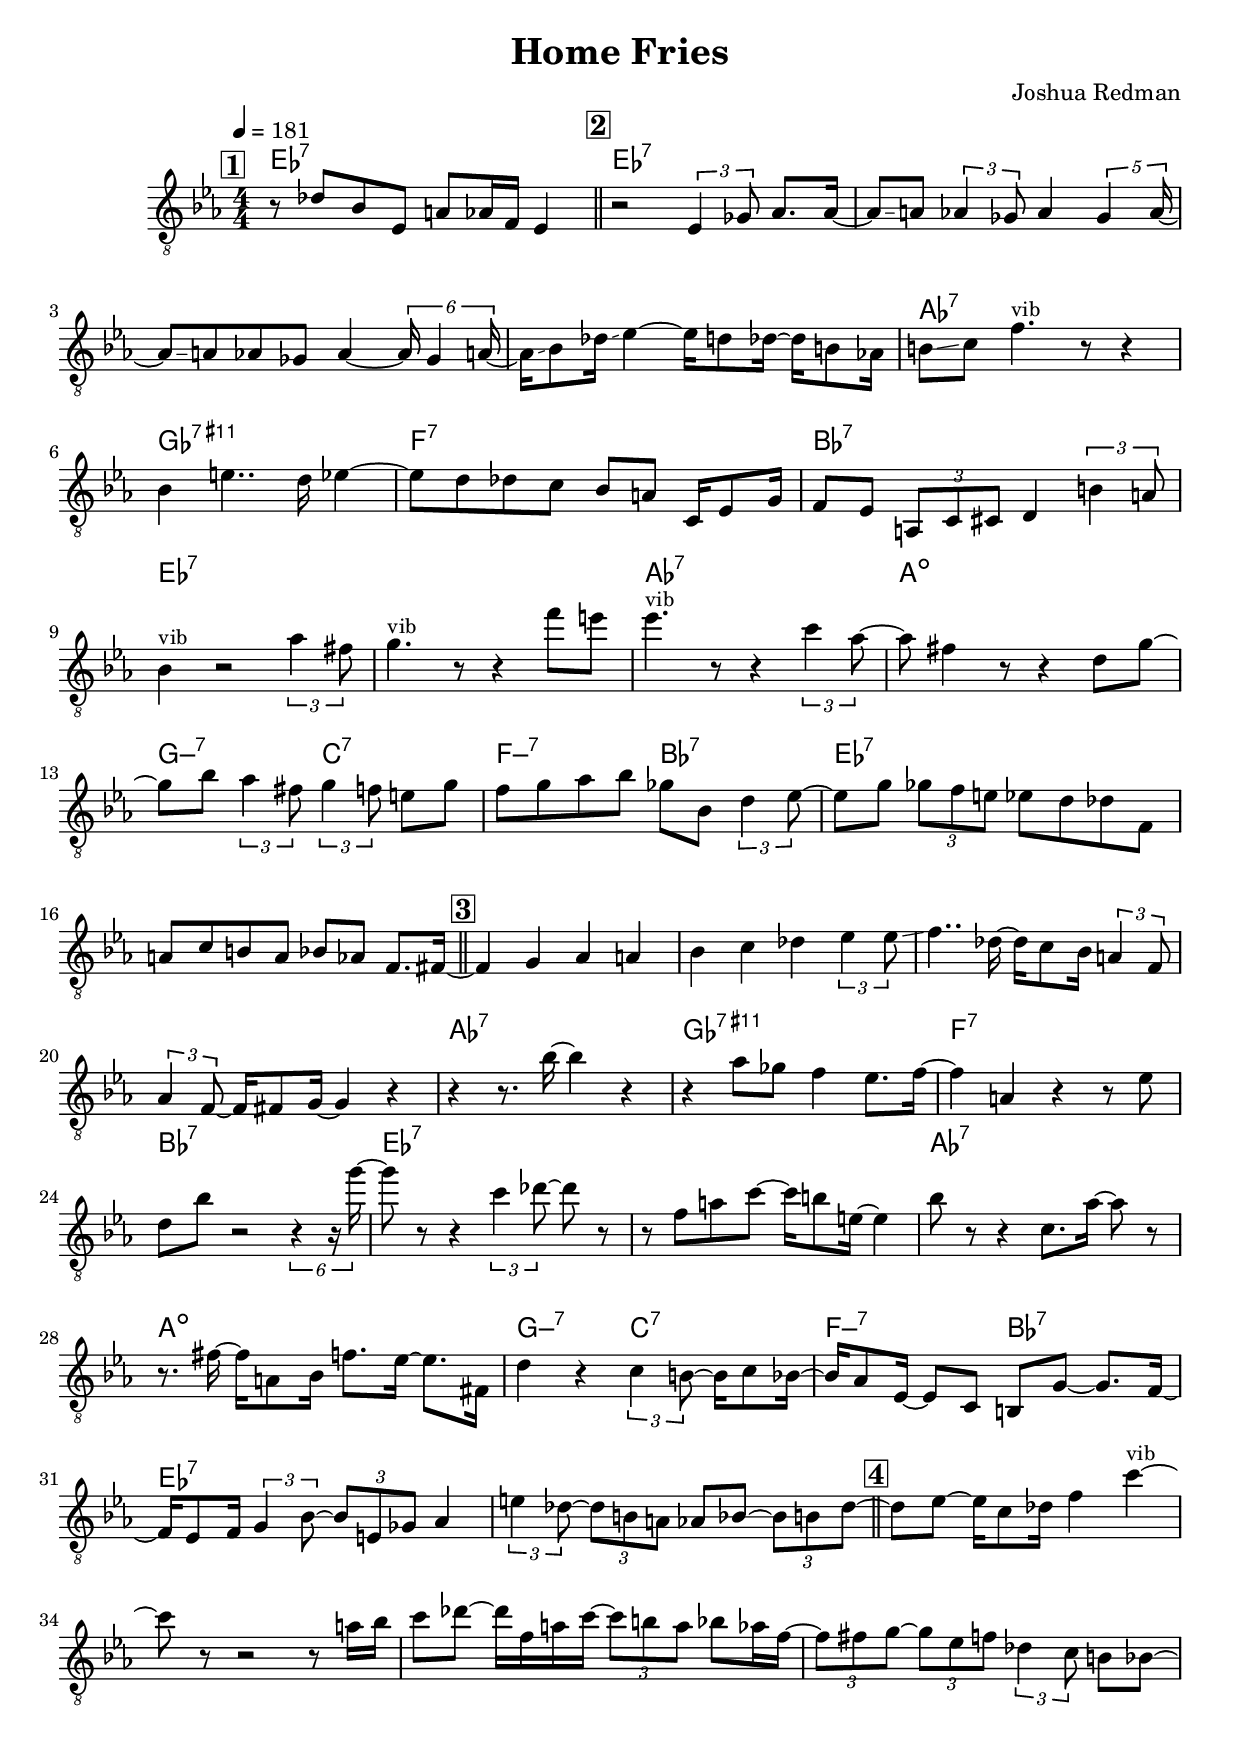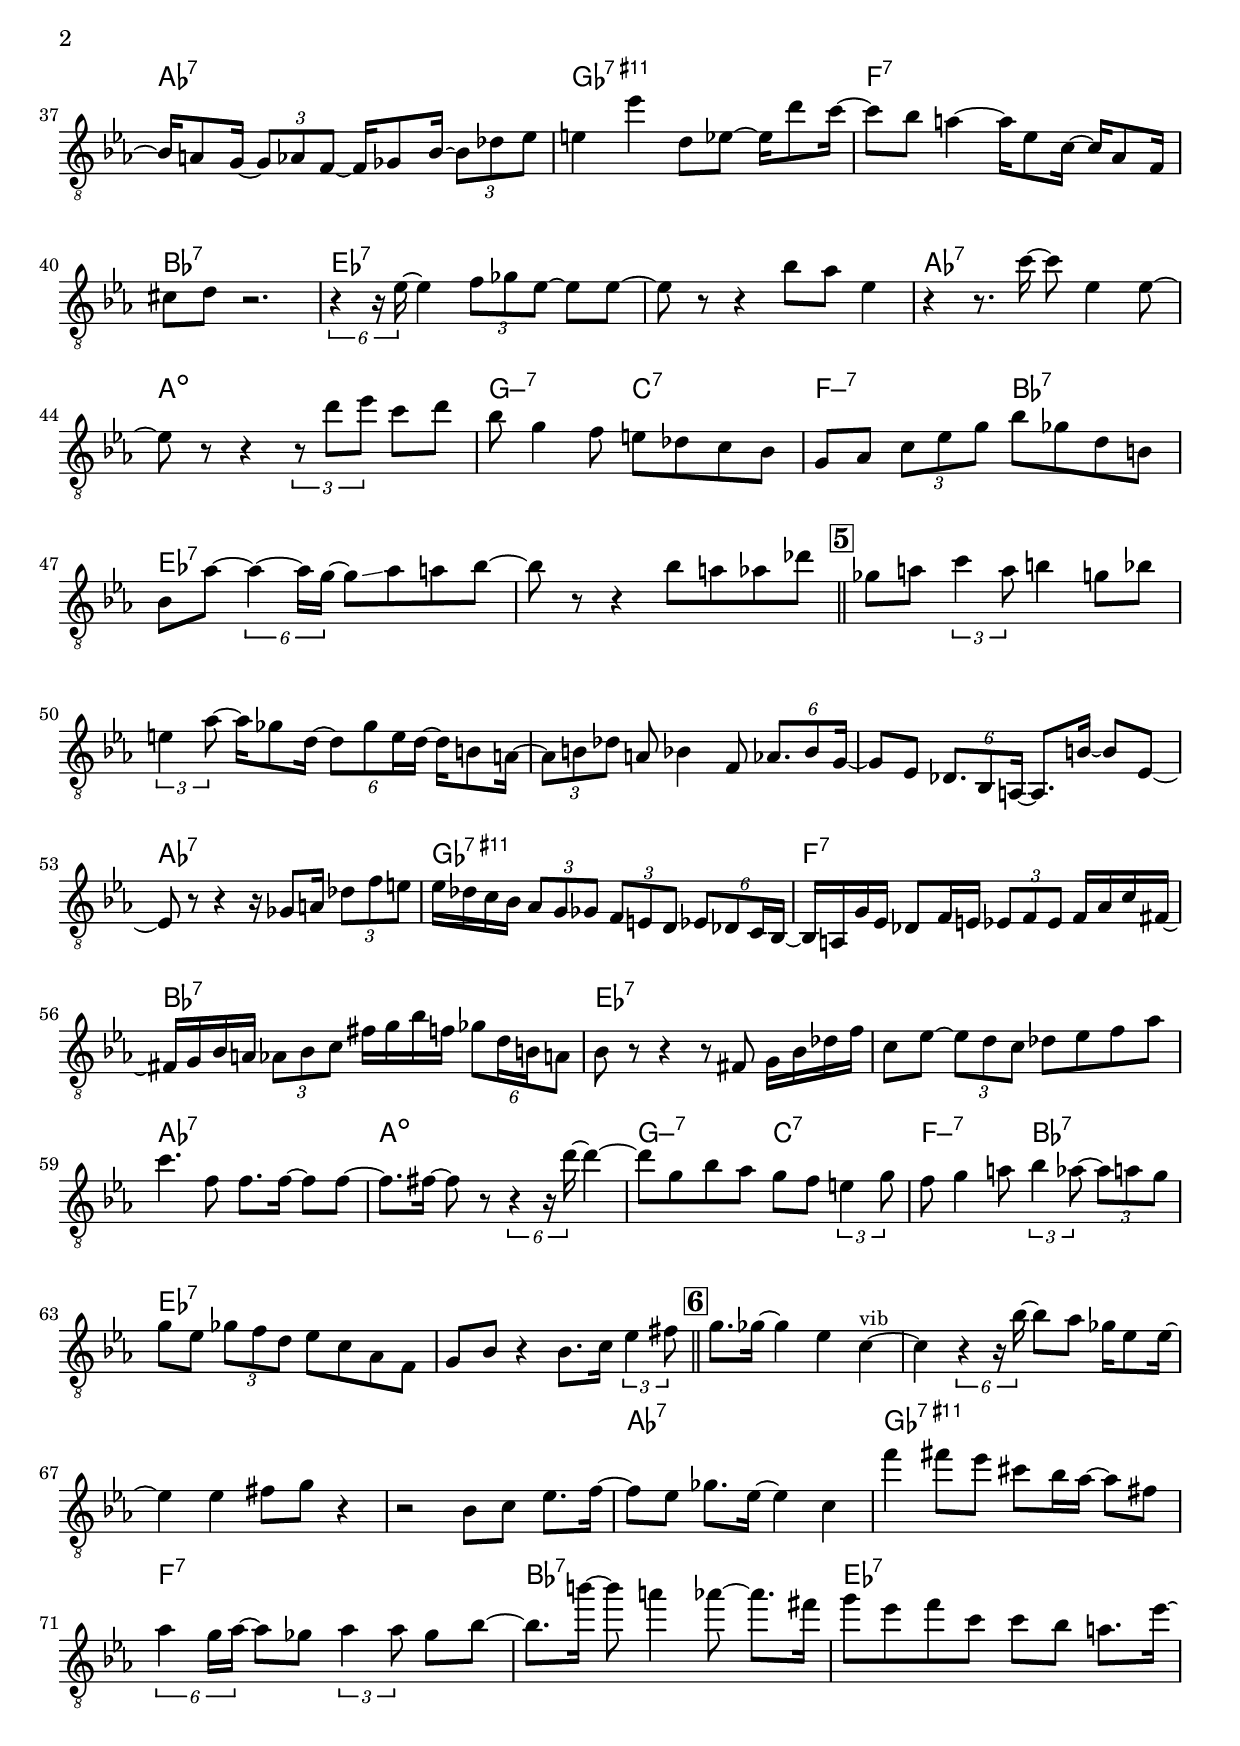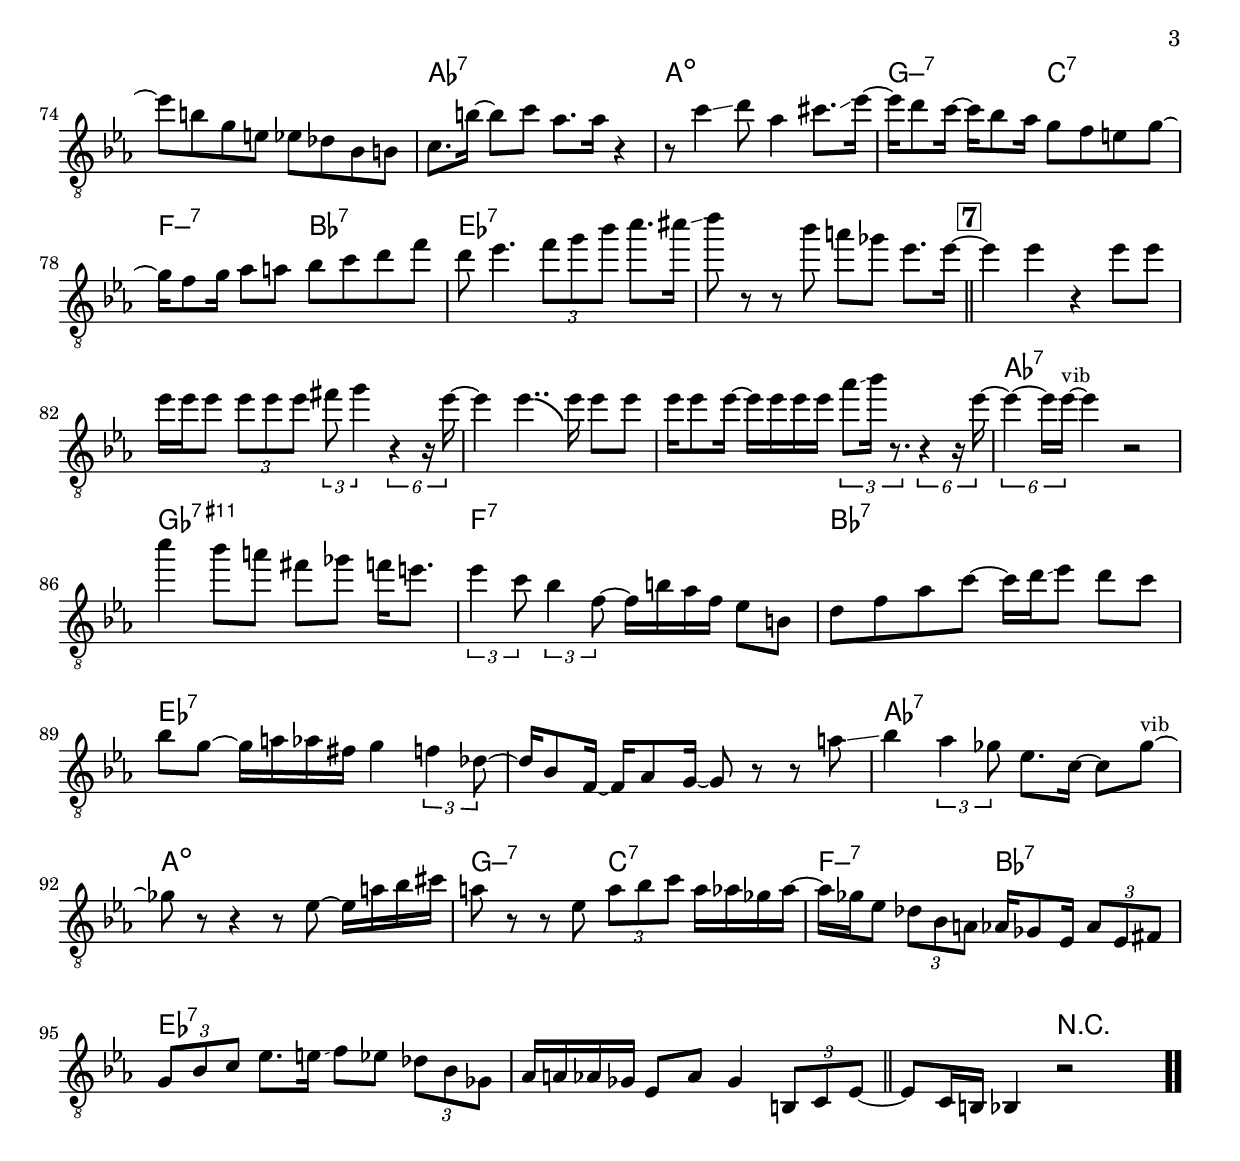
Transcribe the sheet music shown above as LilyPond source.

\version "2.13.2"

#(ly:set-option 'point-and-click #f)

\header {
  title = "Home Fries"
  composer = "Joshua Redman"
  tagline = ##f
}
global =
{
    \override Staff.TimeSignature #'style = #'()
    \time 4/4
    \clef "treble_8"
    \key es \major
    \override Rest #'direction = #'0
    \override MultiMeasureRest #'staff-position = #0
}
\score
{
<<
    \transpose c' c'

    \new ChordNames { \chords {
      \set majorSevenSymbol = \markup { "maj7" }
      \set minorChordModifier = \markup { \char ##x2013 }
      | es1:7 
      | es1:7 | s1 | s1 | s1 | aes1:7 | ges1:11+.9 | f1:7 | bes1:7 
      | es1:7 | s1 | aes1:7 | a1:dim | g2:min7 c2:7 | f2:min7 bes2:7 | es1:7 | s1 
      | s1 | s1 | s1 | s1 | aes1:7 | ges1:11+.9 | f1:7 | bes1:7 
      | es1:7 | s1 | aes1:7 | a1:dim | g2:min7 c2:7 | f2:min7 bes2:7 | es1:7 | s1 
      | s1 | s1 | s1 | s1 | aes1:7 | ges1:11+.9 | f1:7 | bes1:7 
      | es1:7 | s1 | aes1:7 | a1:dim | g2:min7 c2:7 | f2:min7 bes2:7 | es1:7 | s1 
      | s1 | s1 | s1 | s1 | aes1:7 | ges1:11+.9 | f1:7 | bes1:7 
      | es1:7 | s1 | aes1:7 | a1:dim | g2:min7 c2:7 | f2:min7 bes2:7 | es1:7 | s1 
      | s1 | s1 | s1 | s1 | aes1:7 | ges1:11+.9 | f1:7 | bes1:7 
      | es1:7 | s1 | aes1:7 | a1:dim | g2:min7 c2:7 | f2:min7 bes2:7 | es1:7 | s1 
      | s1 | s1 | s1 | s1 | aes1:7 | ges1:11+.9 | f1:7 | bes1:7 
      | es1:7 | s1 | aes1:7 | a1:dim | g2:min7 c2:7 | f2:min7 bes2:7 | es1:7 | s1 
      | s2 r4 s4|
      }
      }

    \new Staff
    <<
    \transpose c' c'

    {
      \global
  		%\override Score.MetronomeMark #'transparent = ##t
  		%\override Score.MetronomeMark #'stencil = ##f
  		
  		\override HorizontalBracket #'direction = #UP
  		\override HorizontalBracket #'bracket-flare = #'(0 . 0)
  		
  		\override TextSpanner #'dash-fraction = #1.0
  		\override TextSpanner #'bound-details #'left #'text = \markup{ \concat{\draw-line #'(0 . -1.0) \draw-line #'(1.0 . 0) }}
  		\override TextSpanner #'bound-details #'right #'text = \markup{ \concat{ \draw-line #'(1.0 . 0) \draw-line #'(0 . -1.0) }}
          \set Score.markFormatter = #format-mark-box-numbers


      \tempo 4 = 181
      \set Score.currentBarNumber = #0
     
      \bar "||" \mark \default r8 des'8 bes8 es8 a8 aes16 f16 es4 
      \bar "||" \mark \default r2 \tuplet 3/2 {es4 ges8} aes8. aes16~ 
      | aes8\glissando  a8 \tuplet 3/2 {aes4 ges8} aes4 \tuplet 5/4 {ges4 aes16~} 
      | aes8\glissando  a8 aes8 ges8 aes4~ \tuplet 6/4 {aes16 ges4 a16~} 
      | a16\glissando  bes8 des'16\glissando  es'4~ es'16 d'8 des'16~ des'16 b8 aes16 
      | b8\glissando  c'8 f'4.^\markup{\left-align \small vib} r8 r4 
      | bes4 e'4.. d'16 es'4~ 
      | es'8 d'8 des'8 c'8 bes8 a8 c16 es8 g16 
      | f8 es8 \tuplet 3/2 {a,8 c8 cis8} d4 \tuplet 3/2 {b4 a8} 
      | bes4^\markup{\left-align \small vib} r2 \tuplet 3/2 {aes'4 fis'8} 
      | g'4.^\markup{\left-align \small vib} r8 r4 f''8 e''8 
      | es''4.^\markup{\left-align \small vib} r8 r4 \tuplet 3/2 {c''4 aes'8~} 
      | aes'8 fis'4 r8 r4 d'8 g'8~ 
      | g'8 bes'8 \tuplet 3/2 {aes'4 fis'8} \tuplet 3/2 {g'4 f'8} e'8 g'8 
      | f'8 g'8 aes'8 bes'8 ges'8 bes8 \tuplet 3/2 {d'4 es'8~} 
      | es'8 g'8 \tuplet 3/2 {ges'8 f'8 e'8} es'8 d'8 des'8 f8 
      | a8 c'8 b8 a8 bes8 aes8 f8. fis16~ 
      \bar "||" \mark \default fis4 g4 aes4 a4 
      | bes4 c'4 des'4 \tuplet 3/2 {es'4 es'8\glissando } 
      | f'4.. des'16~ des'16 c'8 bes16 \tuplet 3/2 {a4 f8} 
      | \tuplet 3/2 {aes4 f8~} f16 fis8 g16~ g4 r4 
      | r4 r8. bes'16~ bes'4 r4 
      | r4 aes'8 ges'8 f'4 es'8. f'16~ 
      | f'4 a4 r4 r8 es'8 
      | d'8 bes'8 r2 \tuplet 6/4 {r4 r16 g''16~} 
      | g''8 r8 r4 \tuplet 3/2 {c''4 des''8~} des''8 r8 
      | r8 f'8 a'8 c''8~ c''16 b'8 e'16~ e'4 
      | bes'8 r8 r4 c'8. aes'16~ aes'8 r8 
      | r8. fis'16~ fis'16 a8 bes16 f'8. es'16~ es'8. fis16 
      | d'4 r4 \tuplet 3/2 {c'4 b8~} b16 c'8 bes16~ 
      | bes16 aes8 es16~ es8 c8 b,8 g8~ g8. f16~ 
      | f16 es8 f16 \tuplet 3/2 {g4 bes8~} \tuplet 3/2 {bes8 e8 ges8} aes4 
      | \tuplet 3/2 {e'4 des'8~} \tuplet 3/2 {des'8 b8 a8} aes8 bes8~ \tuplet 3/2 {bes8 b8 des'8~} 
      \bar "||" \mark \default des'8 es'8~ es'16 c'8 des'16 f'4 c''4~^\markup{\left-align \small vib} 
      | c''8 r8 r2 r8 a'16 bes'16 
      | c''8 des''8~ des''16 f'16 a'16 c''16~ \tuplet 3/2 {c''8 b'8 a'8} bes'8 aes'16 f'16~ 
      | \tuplet 3/2 {f'8 fis'8 g'8~} \tuplet 3/2 {g'8 es'8 f'8} \tuplet 3/2 {des'4 c'8} b8 bes8~ 
      | bes16 a8 g16~ \tuplet 3/2 {g8 aes8 f8~} f16 ges8 bes16~ \tuplet 3/2 {bes8 des'8 es'8} 
      | e'4 es''4 d'8 es'8~ es'16 d''8 c''16~ 
      | c''8 bes'8 a'4~ a'16 es'8 c'16~ c'16 aes8 f16 
      | cis'8 d'8 r2. 
      | \tuplet 6/4 {r4 r16 es'16~} es'4 \tuplet 3/2 {f'8\glissando  ges'8 es'8~} es'8 es'8~ 
      | es'8 r8 r4 bes'8 aes'8 es'4 
      | r4 r8. c''16~ c''8 es'4 es'8~ 
      | es'8 r8 r4 \tuplet 3/2 {r8 d''8 es''8} c''8 d''8 
      | bes'8 g'4 f'8 e'8 des'8 c'8 bes8 
      | g8 aes8 \tuplet 3/2 {c'8 es'8 g'8} bes'8 ges'8 d'8 b8 
      | bes8 aes'8~ \tuplet 6/4 {aes'4~ aes'16 g'16~} g'8\glissando  aes'8 a'8 bes'8~ 
      | bes'8 r8 r4 bes'8 a'8 aes'8 des''8 
      \bar "||" \mark \default ges'8 a'8 \tuplet 3/2 {c''4 a'8} b'4 g'8 bes'8 
      | \tuplet 3/2 {e'4 aes'8~} aes'16 ges'8 d'16~ \tuplet 6/4 {d'8 ges'8 e'16 d'16~} d'16 b8 a16~ 
      | \tuplet 3/2 {a8 b8 des'8} a8 bes4 f8 \tuplet 6/4 {aes8. bes8 g16~} 
      | g8 es8 \tuplet 6/4 {des8. bes,8 a,16~} a,8. b16~ b8 es8~ 
      | es8 r8 r4 r16 ges8 a16 \tuplet 3/2 {des'8 f'8 e'8} 
      | es'16 des'16 c'16 bes16 \tuplet 3/2 {aes8 g8 ges8} \tuplet 3/2 {f8 e8 d8} \tuplet 6/4 {es8 des8 c16 bes,16~} 
      | bes,16 a,16 g16 es16 des8 f16 e16 \tuplet 3/2 {es8 f8 es8} f16 aes16 c'16 fis16~ 
      | fis16 g16 bes16 a16 \tuplet 3/2 {aes8 bes8 c'8} fis'16 g'16 bes'16 f'16 \tuplet 6/4 {ges'8 d'16 b16 a8} 
      | bes8 r8 r4 r8 fis8 g16 bes16 des'16 f'16 
      | c'8 es'8~ \tuplet 3/2 {es'8 d'8 c'8} des'8 es'8 f'8 aes'8 
      | c''4. f'8 f'8. f'16~ f'8 f'8~ 
      | f'8. fis'16~ fis'8 r8 \tuplet 6/4 {r4 r16 d''16~} d''4~ 
      | d''8 g'8 bes'8 aes'8 g'8 f'8 \tuplet 3/2 {e'4 g'8} 
      | f'8 g'4 a'8 \tuplet 3/2 {bes'4 aes'8~} \tuplet 3/2 {aes'8 a'8 g'8} 
      | g'8 es'8 \tuplet 3/2 {ges'8 f'8 d'8} es'8 c'8 aes8 f8 
      | g8 bes8 r4 bes8. c'16 \tuplet 3/2 {es'4 fis'8} 
      \bar "||" \mark \default g'8. ges'16~ ges'4 es'4 c'4~^\markup{\left-align \small vib} 
      | c'4 \tuplet 6/4 {r4 r16 bes'16~} bes'8 aes'8 ges'16 es'8 es'16~ 
      | es'4 es'4 fis'8 g'8 r4 
      | r2 bes8 c'8 es'8. f'16~ 
      | f'8 es'8 ges'8. es'16~ es'4 c'4 
      | f''4 fis''8 es''8 cis''8 bes'16 aes'16~ aes'8 fis'8 
      | \tuplet 6/4 {aes'4 g'16 aes'16~} aes'8 ges'8 \tuplet 3/2 {aes'4 aes'8} ges'8 bes'8~ 
      | bes'8. b''16~ b''8 a''4 aes''8~ aes''8. fis''16 
      | g''8 es''8 f''8 c''8 c''8 bes'8 a'8. es''16~ 
      | es''8 b'8 g'8 e'8 es'8 des'8 bes8 b8 
      | c'8. b'16~ b'8 c''8 aes'8. aes'16 r4 
      | r8 c''4\glissando  d''8 aes'4 cis''8.\glissando  es''16~ 
      | es''16 d''8 c''16~ c''16 bes'8 aes'16 g'8 f'8 e'8 g'8~ 
      | g'16 f'8 g'16 aes'8 a'8 bes'8 c''8 d''8 f''8 
      | d''8 es''4. \tuplet 3/2 {f''8 g''8 bes''8} c'''8. cis'''16\glissando  
      | d'''8 r8 r8 bes''8 a''8 ges''8 es''8. es''16~ 
      \bar "||" \mark \default es''4 es''4 r4 es''8 es''8 
      | es''16 es''16 es''8 \tuplet 3/2 {es''8 es''8 es''8} \tuplet 3/2 {fis''8 g''4} \tuplet 6/4 {r4 r16 es''16~} 
      | es''4 es''4..\bendAfter #-4  es''16 es''8 es''8 
      | es''16 es''8 es''16~ es''16 es''16 es''16 es''16 \tuplet 3/2 {aes''8\glissando  bes''16 r8.} \tuplet 6/4 {r4 r16 es''16~} 
      | \tuplet 6/4 {es''4~ es''16 es''16~^\markup{\left-align \small vib}} es''4 r2 
      | c'''4 bes''8 a''8 fis''8 ges''8 f''16 e''8. 
      | \tuplet 3/2 {es''4 c''8} \tuplet 3/2 {bes'4 f'8~} f'16 b'16 aes'16 f'16 es'8 b8 
      | d'8 f'8 aes'8 c''8~ c''16 d''16\glissando  es''8 d''8 c''8 
      | bes'8 g'8~ g'16 a'16 aes'16 fis'16 g'4 \tuplet 3/2 {f'4 des'8~} 
      | des'16 bes8 f16~ f16 aes8 g16~ g8 r8 r8 a'8\glissando  
      | bes'4 \tuplet 3/2 {aes'4 ges'8} es'8. c'16~ c'8 ges'8~^\markup{\left-align \small vib} 
      | ges'8 r8 r4 r8 es'8~ es'16 a'16 bes'16 cis''16 
      | a'8 r8 r8 es'8 \tuplet 3/2 {a'8 bes'8 c''8} a'16 aes'16 ges'16 aes'16~ 
      | aes'16 ges'16 es'8 \tuplet 3/2 {des'8 bes8 a8} aes16 ges8 es16 \tuplet 3/2 {aes8 es8 fis8} 
      | \tuplet 3/2 {g8 bes8 c'8} es'8. e'16\glissando  f'8 es'8 \tuplet 3/2 {des'8 bes8 ges8} 
      | aes16 a16 aes16 ges16 es8 aes8 ges4 \tuplet 3/2 {b,8 c8 es8~} 
      \bar "||" es8 c16 b,16 bes,4 r2\bar  ".."
    }
    >>
>>    
}
